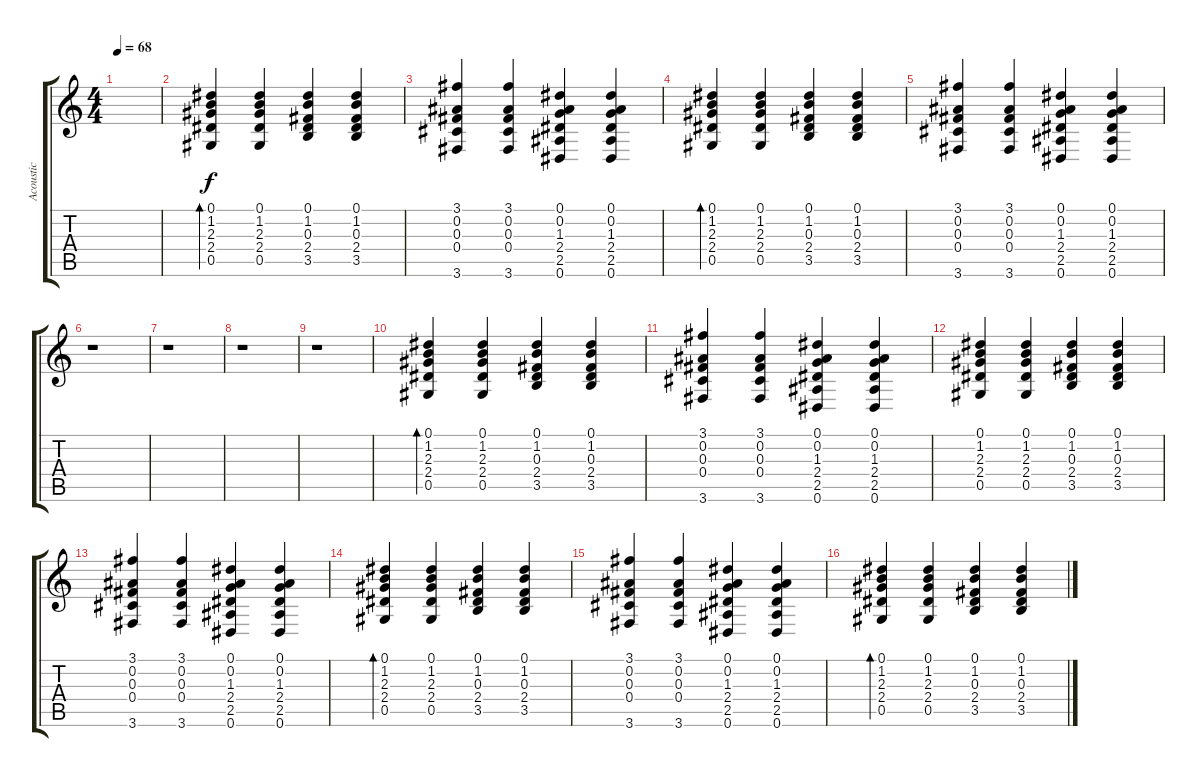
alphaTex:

\track ("Acoustic" "Acoustic") {instrument acousticguitarsteel}
\staff {score tabs}
\tuning (Eb4 Bb3 Gb3 Db3 Ab2 Eb2) {hide}
\ts (4 4)
\tempo 68
\clef g2
\ks c
|
(0.1 1.2 2.3 2.4 0.5).4{bd 60} (0.1 1.2 2.3 2.4 0.5).4 (0.1 1.2 0.3 2.4 3.5).4 (0.1 1.2 0.3 2.4 3.5).4 |
(3.1 0.2 0.3 0.4 3.6).4 (3.1 0.2 0.3 0.4 3.6).4 (0.1 0.2 1.3 2.4 2.5 0.6).4 (0.1 0.2 1.3 2.4 2.5 0.6).4 |
(0.1 1.2 2.3 2.4 0.5).4{bd 60} (0.1 1.2 2.3 2.4 0.5).4 (0.1 1.2 0.3 2.4 3.5).4 (0.1 1.2 0.3 2.4 3.5).4 |
(3.1 0.2 0.3 0.4 3.6).4 (3.1 0.2 0.3 0.4 3.6).4 (0.1 0.2 1.3 2.4 2.5 0.6).4 (0.1 0.2 1.3 2.4 2.5 0.6).4 |
r.1 |
r.1 |
r.1 |
r.1 |
(0.1 1.2 2.3 2.4 0.5).4{bd 60} (0.1 1.2 2.3 2.4 0.5).4 (0.1 1.2 0.3 2.4 3.5).4 (0.1 1.2 0.3 2.4 3.5).4 |
(3.1 0.2 0.3 0.4 3.6).4 (3.1 0.2 0.3 0.4 3.6).4 (0.1 0.2 1.3 2.4 2.5 0.6).4 (0.1 0.2 1.3 2.4 2.5 0.6).4 |
(0.1 1.2 2.3 2.4 0.5).4 (0.1 1.2 2.3 2.4 0.5).4 (0.1 1.2 0.3 2.4 3.5).4 (0.1 1.2 0.3 2.4 3.5).4 |
(3.1 0.2 0.3 0.4 3.6).4 (3.1 0.2 0.3 0.4 3.6).4 (0.1 0.2 1.3 2.4 2.5 0.6).4 (0.1 0.2 1.3 2.4 2.5 0.6).4 |
(0.1 1.2 2.3 2.4 0.5).4{bd 60} (0.1 1.2 2.3 2.4 0.5).4 (0.1 1.2 0.3 2.4 3.5).4 (0.1 1.2 0.3 2.4 3.5).4 |
(3.1 0.2 0.3 0.4 3.6).4 (3.1 0.2 0.3 0.4 3.6).4 (0.1 0.2 1.3 2.4 2.5 0.6).4 (0.1 0.2 1.3 2.4 2.5 0.6).4 |
(0.1 1.2 2.3 2.4 0.5).4{bd 60} (0.1 1.2 2.3 2.4 0.5).4 (0.1 1.2 0.3 2.4 3.5).4 (0.1 1.2 0.3 2.4 3.5).4
